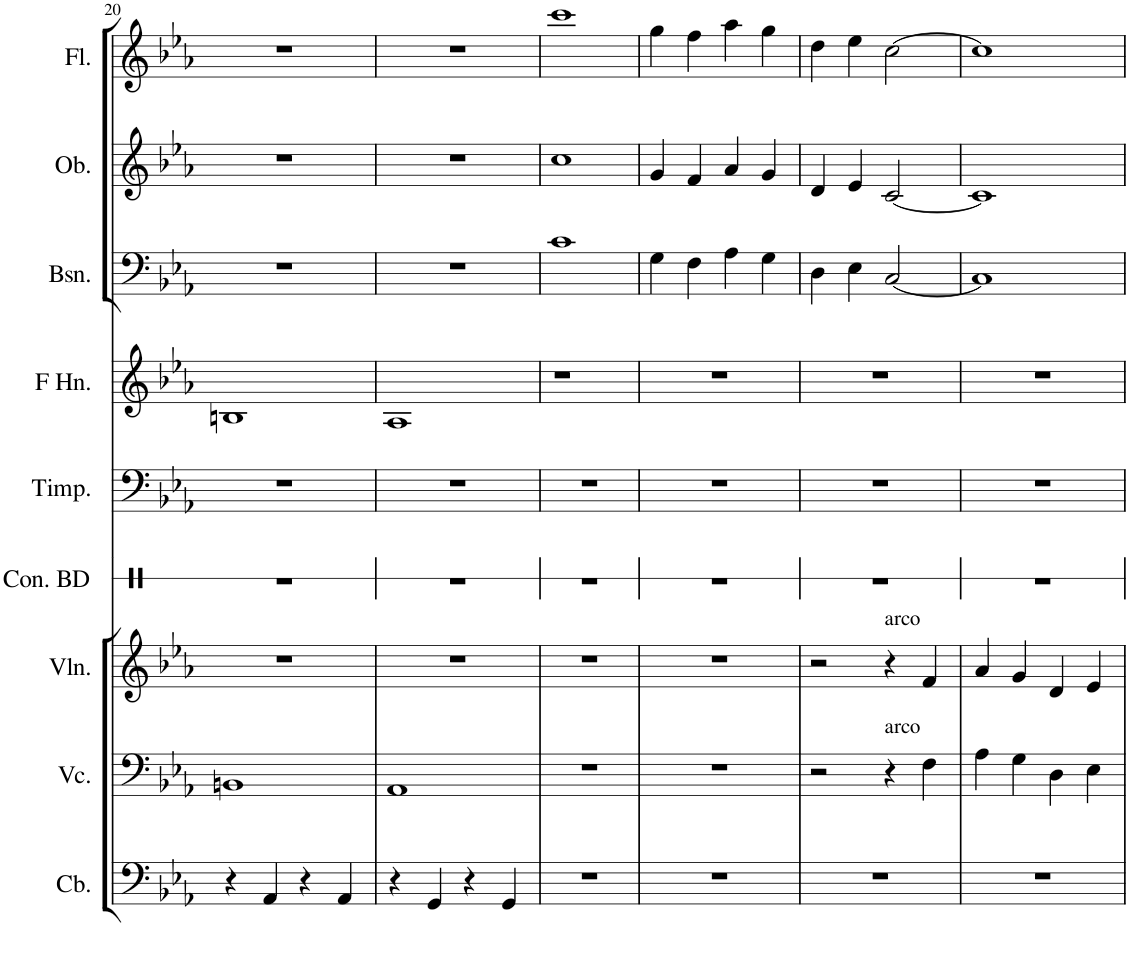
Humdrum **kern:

**kern	**kern	**kern	**kern	**kern	**kern	**kern	**kern	**kern
*part9	*part8	*part7	*part6	*part5	*part4	*part3	*part2	*part1
*staff9	*staff8	*staff7	*staff6	*staff5	*staff4	*staff3	*staff2	*staff1
*I"Contrabass	*I"Violoncello	*I"Violin	*I"Concert Bass Drum	*I"Timpani	*I"Horn in F	*I"Bassoon	*I"Oboe	*I"Flute
*I'Cb.	*I'Vc.	*I'Vln.	*I'Con. BD	*I'Timp.	*	*I'Bsn.	*I'Ob.	*I'Fl.
!!LO:PB:g=z
*clefF4	*clefF4	*clefG2	*clefX	*clefF4	*clefG2	*clefF4	*clefG2	*clefG2
*Trd7c12	*	*	*	*	*Trd4c7	*	*	*
*k[b-e-a-]	*k[b-e-a-]	*k[b-e-a-]	*k[]	*k[b-e-a-]	*k[b-e-a-]	*k[b-e-a-]	*k[b-e-a-]	*k[b-e-a-]
*M4/4	*M4/4	*M4/4	*M4/4	*M4/4	*M4/4	*M4/4	*M4/4	*M4/4
=20	=20	=20	=20	=20	=20	=20	=20	=20
4r	1BBn	1r	1r	1r	1Bn	1r	1r	1r
4AA-/	.	.	.	.	.	.	.	.
4r	.	.	.	.	.	.	.	.
4AA-/	.	.	.	.	.	.	.	.
=21	=21	=21	=21	=21	=21	=21	=21	=21
4r	1AA-	1r	1r	1r	1A-	1r	1r	1r
4GG/	.	.	.	.	.	.	.	.
4r	.	.	.	.	.	.	.	.
4GG/	.	.	.	.	.	.	.	.
=22	=22	=22	=22	=22	=22	=22	=22	=22
1r	1r	1r	1r	1r	1r	1c	1cc	1ccc
=23	=23	=23	=23	=23	=23	=23	=23	=23
1r	1r	1r	1r	1r	1r	4G\	4g/	4gg\
.	.	.	.	.	.	4F\	4f/	4ff\
.	.	.	.	.	.	4A-\	4a-/	4aa-\
.	.	.	.	.	.	4G\	4g/	4gg\
=24	=24	=24	=24	=24	=24	=24	=24	=24
1r	2r	2r	1r	1r	1r	4D\	4d/	4dd\
.	.	.	.	.	.	4E-\	4e-/	4ee-\
!	!	!LO:TX:a:t=arco	!	!	!	!	!	!
!	!LO:TX:a:t=arco	!	!	!	!	!	!	!
.	4r	4r	.	.	.	[2C/	[2c/	[2cc\
.	4F\	4f/	.	.	.	.	.	.
=25	=25	=25	=25	=25	=25	=25	=25	=25
1r	4A-\	4a-/	1r	1r	1r	1C]	1c]	1cc]
.	4G\	4g/	.	.	.	.	.	.
.	4D\	4d/	.	.	.	.	.	.
.	4E-\	4e-/	.	.	.	.	.	.
=	=	=	=	=	=	=	=	=
*-	*-	*-	*-	*-	*-	*-	*-	*-
